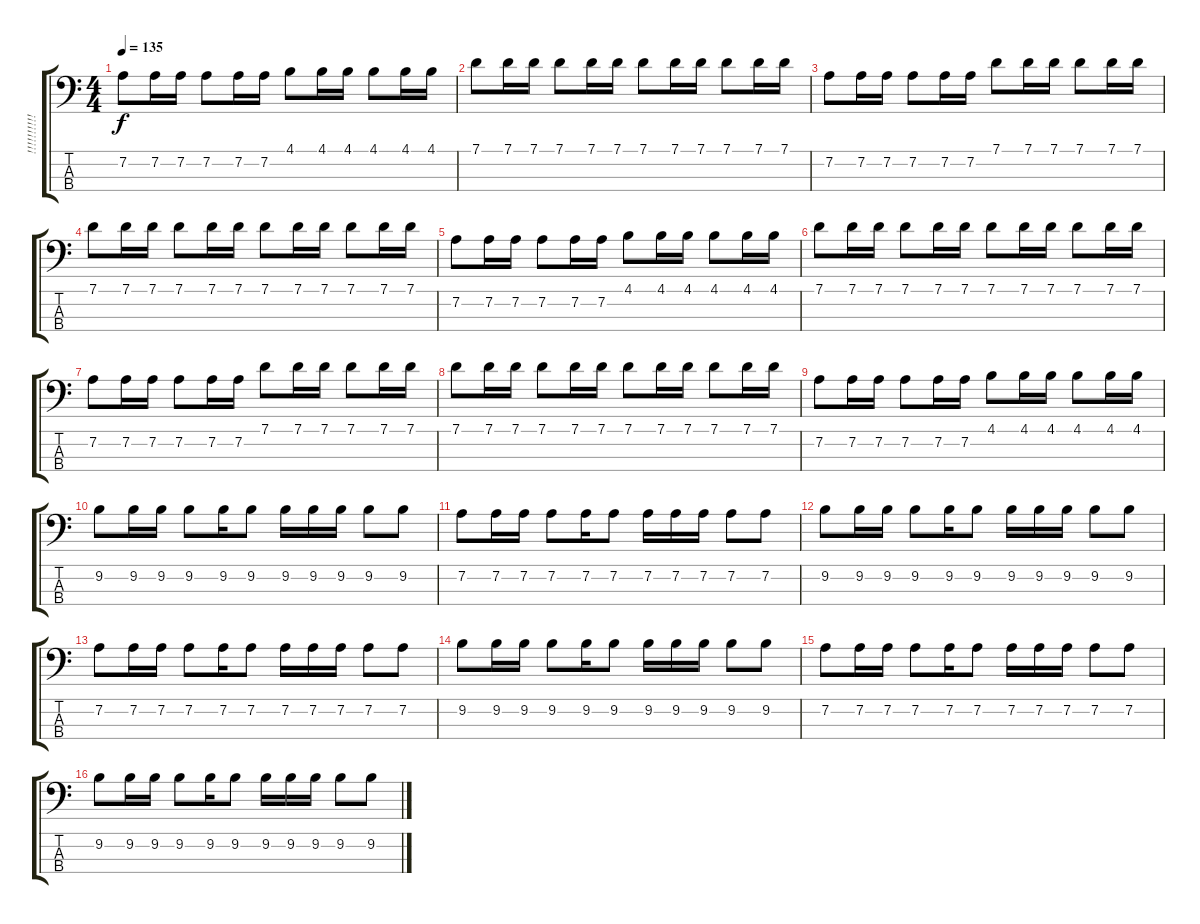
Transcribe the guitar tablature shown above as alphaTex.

\track ("!!!!!!!!!!!" "!!!!!!!!!!") {instrument synthbass2}
\staff {score tabs}
\tuning (G2 D2 A1 E1) {hide}
\ts (4 4)
\tempo 135
\clef f4
\ks c
7.2.8{dy f} 7.2.16 7.2.16 7.2.8 7.2.16 7.2.16 4.1.8 4.1.16 4.1.16 4.1.8 4.1.16 4.1.16 |
7.1.8 7.1.16 7.1.16 7.1.8 7.1.16 7.1.16 7.1.8 7.1.16 7.1.16 7.1.8 7.1.16 7.1.16 |
7.2.8 7.2.16 7.2.16 7.2.8 7.2.16 7.2.16 7.1.8 7.1.16 7.1.16 7.1.8 7.1.16 7.1.16 |
7.1.8 7.1.16 7.1.16 7.1.8 7.1.16 7.1.16 7.1.8 7.1.16 7.1.16 7.1.8 7.1.16 7.1.16 |
7.2.8 7.2.16 7.2.16 7.2.8 7.2.16 7.2.16 4.1.8 4.1.16 4.1.16 4.1.8 4.1.16 4.1.16 |
7.1.8 7.1.16 7.1.16 7.1.8 7.1.16 7.1.16 7.1.8 7.1.16 7.1.16 7.1.8 7.1.16 7.1.16 |
7.2.8 7.2.16 7.2.16 7.2.8 7.2.16 7.2.16 7.1.8 7.1.16 7.1.16 7.1.8 7.1.16 7.1.16 |
7.1.8 7.1.16 7.1.16 7.1.8 7.1.16 7.1.16 7.1.8 7.1.16 7.1.16 7.1.8 7.1.16 7.1.16 |
7.2.8 7.2.16 7.2.16 7.2.8 7.2.16 7.2.16 4.1.8 4.1.16 4.1.16 4.1.8 4.1.16 4.1.16 |
9.2.8 9.2.16 9.2.16 9.2.8 9.2.16 9.2.8 9.2.16 9.2.16 9.2.16 9.2.8 9.2.8 |
7.2.8 7.2.16 7.2.16 7.2.8 7.2.16 7.2.8 7.2.16 7.2.16 7.2.16 7.2.8 7.2.8 |
9.2.8 9.2.16 9.2.16 9.2.8 9.2.16 9.2.8 9.2.16 9.2.16 9.2.16 9.2.8 9.2.8 |
7.2.8 7.2.16 7.2.16 7.2.8 7.2.16 7.2.8 7.2.16 7.2.16 7.2.16 7.2.8 7.2.8 |
9.2.8 9.2.16 9.2.16 9.2.8 9.2.16 9.2.8 9.2.16 9.2.16 9.2.16 9.2.8 9.2.8 |
7.2.8 7.2.16 7.2.16 7.2.8 7.2.16 7.2.8 7.2.16 7.2.16 7.2.16 7.2.8 7.2.8 |
9.2.8 9.2.16 9.2.16 9.2.8 9.2.16 9.2.8 9.2.16 9.2.16 9.2.16 9.2.8 9.2.8
